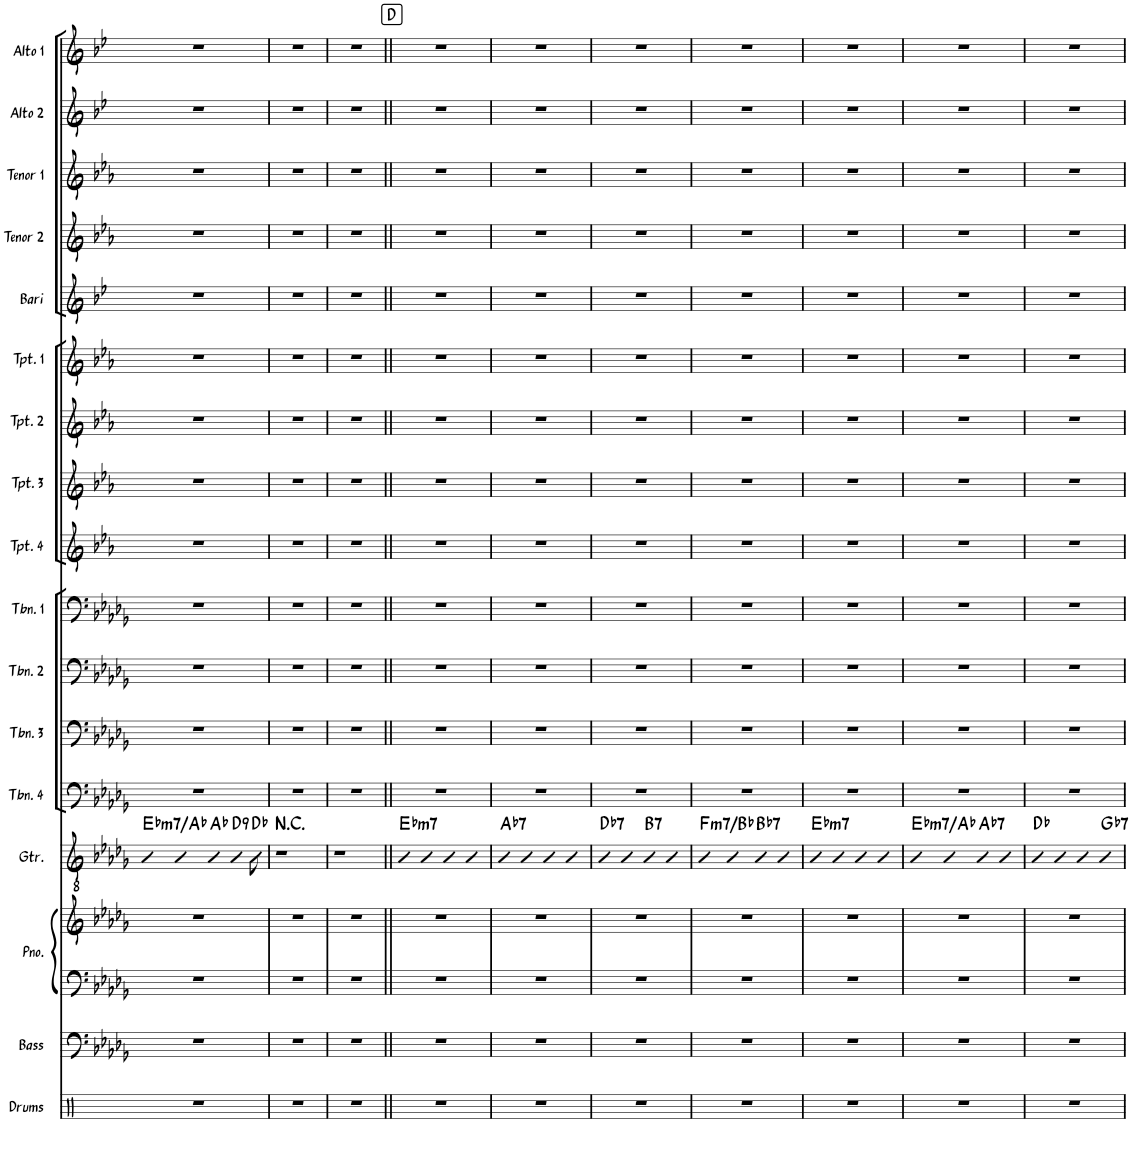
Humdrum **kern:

**kern	**kern	**kern	**kern	**kern	**harte	**kern	**kern	**kern	**kern	**kern	**kern	**kern	**kern	**kern	**kern	**kern	**kern	**kern
*part17	*part16	*part15	*part15	*part14	*part14	*part13	*part12	*part11	*part10	*part9	*part8	*part7	*part6	*part5	*part4	*part3	*part2	*part1
*staff18	*staff17	*staff16	*staff15	*staff14	*	*staff13	*staff12	*staff11	*staff10	*staff9	*staff8	*staff7	*staff6	*staff5	*staff4	*staff3	*staff2	*staff1
*I"Drums	*I"Bass	*I"Piano	*	*I"Guitar	*	*I"Trombone 4	*I"Trombone 3	*I"Trombone 2	*I"Trombone 1	*I"Trumpet 4	*I"Trumpet 3	*I"Trumpet 2	*I"Trumpet 1	*I"Bari Sax	*I"Tenor Sax 2	*I"Tenor Sax 1	*I"Alto Sax 2	*I"Alto Sax 1
*I'Drums	*I'Bass	*I'Pno.	*	*I'Gtr.	*	*I'Tbn. 4	*I'Tbn. 3	*I'Tbn. 2	*I'Tbn. 1	*I'Tpt. 4	*I'Tpt. 3	*I'Tpt. 2	*I'Tpt. 1	*I'Bari	*I'Tenor 2	*I'Tenor 1	*I'Alto 2	*I'Alto 1
!!LO:PB:g=z
*clefX	*clefF4	*clefF4	*clefG2	*clefGv2	*	*clefF4	*clefF4	*clefF4	*clefF4	*clefG2	*clefG2	*clefG2	*clefG2	*clefG2	*clefG2	*clefG2	*clefG2	*clefG2
*	*Trd7c12	*	*	*	*	*	*	*	*	*Trd1c2	*Trd1c2	*Trd1c2	*Trd1c2	*Trd12c21	*Trd8c14	*Trd8c14	*Trd5c9	*Trd5c9
*k[]	*k[b-e-a-d-g-]	*k[b-e-a-d-g-]	*k[b-e-a-d-g-]	*k[b-e-a-d-g-]	*	*k[b-e-a-d-g-]	*k[b-e-a-d-g-]	*k[b-e-a-d-g-]	*k[b-e-a-d-g-]	*k[b-e-a-]	*k[b-e-a-]	*k[b-e-a-]	*k[b-e-a-]	*k[b-e-]	*k[b-e-a-]	*k[b-e-a-]	*k[b-e-]	*k[b-e-]
*M4/4	*M4/4	*M4/4	*M4/4	*M4/4	*	*M4/4	*M4/4	*M4/4	*M4/4	*M4/4	*M4/4	*M4/4	*M4/4	*M4/4	*M4/4	*M4/4	*M4/4	*M4/4
=35	=35	=35	=35	=35	=35	=35	=35	=35	=35	=35	=35	=35	=35	=35	=35	=35	=35	=35
!	!	!	!	!	!LO:H:kt=m7	!	!	!	!	!	!	!	!	!	!	!	!	!
1r	1r	1r	1r	4B-	Eb:min7/4	1r	1r	1r	1r	1r	1r	1r	1r	1r	1r	1r	1r	1r
.	.	.	.	4B-	.	.	.	.	.	.	.	.	.	.	.	.	.	.
.	.	.	.	4B-	Ab:maj	.	.	.	.	.	.	.	.	.	.	.	.	.
!	!	!	!	!	!LO:H:kt=9	!	!	!	!	!	!	!	!	!	!	!	!	!
.	.	.	.	8B-	D:9	.	.	.	.	.	.	.	.	.	.	.	.	.
.	.	.	.	8B-\	Db:maj	.	.	.	.	.	.	.	.	.	.	.	.	.
=36	=36	=36	=36	=36	=36	=36	=36	=36	=36	=36	=36	=36	=36	=36	=36	=36	=36	=36
!	!	!	!	!	!LO:H:kt=N.C.	!	!	!	!	!	!	!	!	!	!	!	!	!
1r	1r	1r	1r	1r	N	1r	1r	1r	1r	1r	1r	1r	1r	1r	1r	1r	1r	1r
=37	=37	=37	=37	=37	=37	=37	=37	=37	=37	=37	=37	=37	=37	=37	=37	=37	=37	=37
1r	1r	1r	1r	1r	.	1r	1r	1r	1r	1r	1r	1r	1r	1r	1r	1r	1r	1r
!!LO:REH:place=s1:a:B:rj:fs=14:t=D
=38||	=38||	=38||	=38||	=38||	=38||	=38||	=38||	=38||	=38||	=38||	=38||	=38||	=38||	=38||	=38||	=38||	=38||	=38||
!	!	!	!	!	!LO:H:kt=m7	!	!	!	!	!	!	!	!	!	!	!	!	!
1r	1r	1r	1r	4B-	Eb:min7	1r	1r	1r	1r	1r	1r	1r	1r	1r	1r	1r	1r	1r
.	.	.	.	4B-	.	.	.	.	.	.	.	.	.	.	.	.	.	.
.	.	.	.	4B-	.	.	.	.	.	.	.	.	.	.	.	.	.	.
.	.	.	.	4B-	.	.	.	.	.	.	.	.	.	.	.	.	.	.
=39	=39	=39	=39	=39	=39	=39	=39	=39	=39	=39	=39	=39	=39	=39	=39	=39	=39	=39
!	!	!	!	!	!LO:H:kt=7	!	!	!	!	!	!	!	!	!	!	!	!	!
1r	1r	1r	1r	4B-	Ab:7	1r	1r	1r	1r	1r	1r	1r	1r	1r	1r	1r	1r	1r
.	.	.	.	4B-	.	.	.	.	.	.	.	.	.	.	.	.	.	.
.	.	.	.	4B-	.	.	.	.	.	.	.	.	.	.	.	.	.	.
.	.	.	.	4B-	.	.	.	.	.	.	.	.	.	.	.	.	.	.
=40	=40	=40	=40	=40	=40	=40	=40	=40	=40	=40	=40	=40	=40	=40	=40	=40	=40	=40
!	!	!	!	!	!LO:H:kt=7	!	!	!	!	!	!	!	!	!	!	!	!	!
1r	1r	1r	1r	4B-	Db:7	1r	1r	1r	1r	1r	1r	1r	1r	1r	1r	1r	1r	1r
.	.	.	.	4B-	.	.	.	.	.	.	.	.	.	.	.	.	.	.
!	!	!	!	!	!LO:H:kt=7	!	!	!	!	!	!	!	!	!	!	!	!	!
.	.	.	.	4B-	B:7	.	.	.	.	.	.	.	.	.	.	.	.	.
.	.	.	.	4B-	.	.	.	.	.	.	.	.	.	.	.	.	.	.
=41	=41	=41	=41	=41	=41	=41	=41	=41	=41	=41	=41	=41	=41	=41	=41	=41	=41	=41
!	!	!	!	!	!LO:H:kt=m7	!	!	!	!	!	!	!	!	!	!	!	!	!
1r	1r	1r	1r	4B-	F:min7/4	1r	1r	1r	1r	1r	1r	1r	1r	1r	1r	1r	1r	1r
.	.	.	.	4B-	.	.	.	.	.	.	.	.	.	.	.	.	.	.
!	!	!	!	!	!LO:H:kt=7	!	!	!	!	!	!	!	!	!	!	!	!	!
.	.	.	.	4B-	Bb:7	.	.	.	.	.	.	.	.	.	.	.	.	.
.	.	.	.	4B-	.	.	.	.	.	.	.	.	.	.	.	.	.	.
=42	=42	=42	=42	=42	=42	=42	=42	=42	=42	=42	=42	=42	=42	=42	=42	=42	=42	=42
!	!	!	!	!	!LO:H:kt=m7	!	!	!	!	!	!	!	!	!	!	!	!	!
1r	1r	1r	1r	4B-	Eb:min7	1r	1r	1r	1r	1r	1r	1r	1r	1r	1r	1r	1r	1r
.	.	.	.	4B-	.	.	.	.	.	.	.	.	.	.	.	.	.	.
.	.	.	.	4B-	.	.	.	.	.	.	.	.	.	.	.	.	.	.
.	.	.	.	4B-	.	.	.	.	.	.	.	.	.	.	.	.	.	.
=43	=43	=43	=43	=43	=43	=43	=43	=43	=43	=43	=43	=43	=43	=43	=43	=43	=43	=43
!	!	!	!	!	!LO:H:kt=m7	!	!	!	!	!	!	!	!	!	!	!	!	!
1r	1r	1r	1r	4B-	Eb:min7/4	1r	1r	1r	1r	1r	1r	1r	1r	1r	1r	1r	1r	1r
.	.	.	.	4B-	.	.	.	.	.	.	.	.	.	.	.	.	.	.
!	!	!	!	!	!LO:H:kt=7	!	!	!	!	!	!	!	!	!	!	!	!	!
.	.	.	.	4B-	Ab:7	.	.	.	.	.	.	.	.	.	.	.	.	.
.	.	.	.	4B-	.	.	.	.	.	.	.	.	.	.	.	.	.	.
=44	=44	=44	=44	=44	=44	=44	=44	=44	=44	=44	=44	=44	=44	=44	=44	=44	=44	=44
1r	1r	1r	1r	4B-	Db:maj	1r	1r	1r	1r	1r	1r	1r	1r	1r	1r	1r	1r	1r
.	.	.	.	4B-	.	.	.	.	.	.	.	.	.	.	.	.	.	.
.	.	.	.	4B-	.	.	.	.	.	.	.	.	.	.	.	.	.	.
!	!	!	!	!	!LO:H:kt=7	!	!	!	!	!	!	!	!	!	!	!	!	!
.	.	.	.	4B-	Gb:7	.	.	.	.	.	.	.	.	.	.	.	.	.
=	=	=	=	=	=	=	=	=	=	=	=	=	=	=	=	=	=	=
*-	*-	*-	*-	*-	*-	*-	*-	*-	*-	*-	*-	*-	*-	*-	*-	*-	*-	*-
